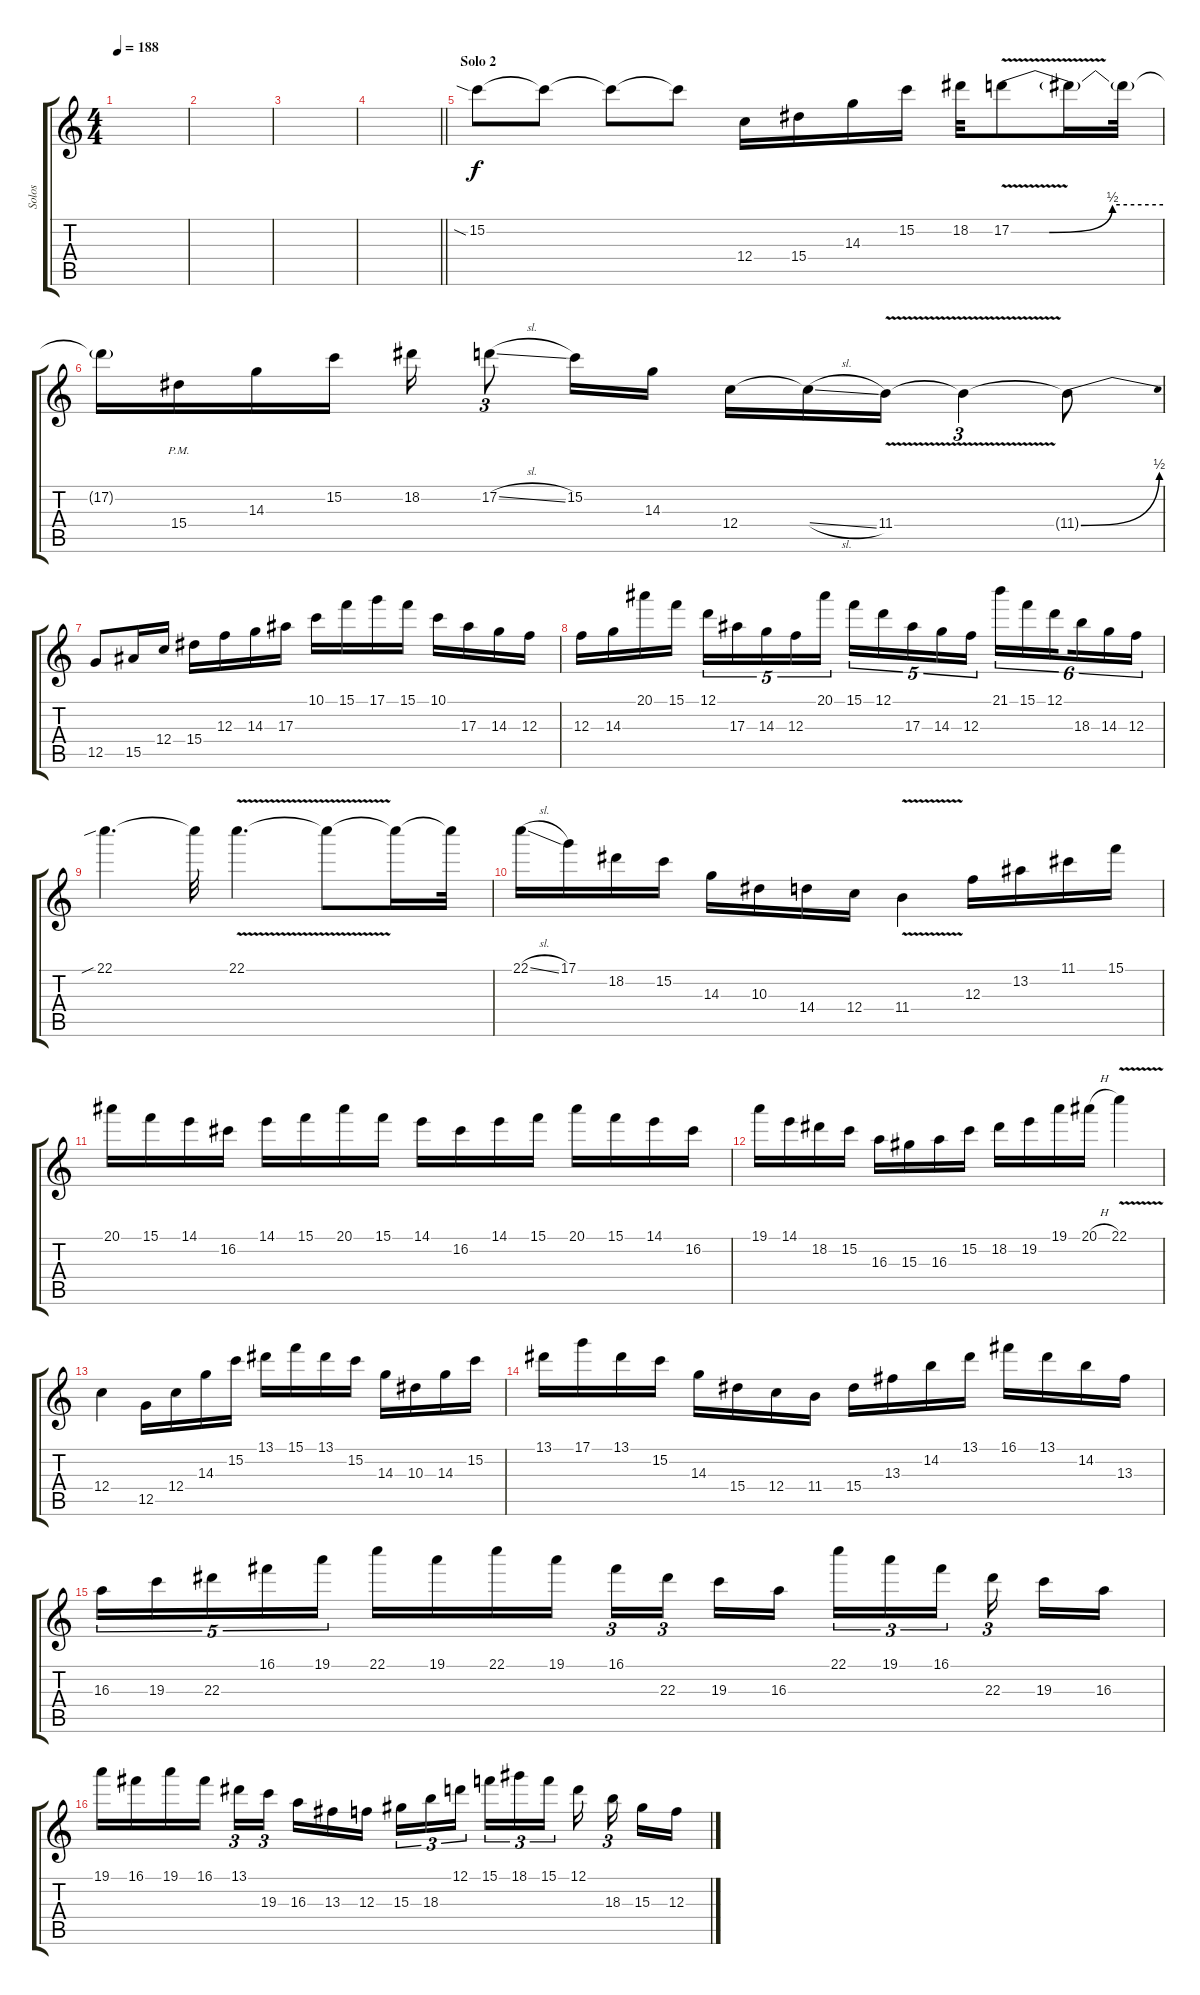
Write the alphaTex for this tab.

\track ("Solos" "Solos") {instrument distortionguitar}
\staff {score tabs}
\tuning (D4 A3 F3 C3 G2 C2) {hide}
\ts (4 4)
\tempo 188
\clef g2
\ks c
|
|
|
\barLineRight lightlight
|
\section ("" "Solo 2")
15.2{sia}.8 15.2{t}.8 15.2{t}.8 15.2{t}.8 12.4.16 15.4.16 14.3.16 15.2.16 18.2.32 17.2{be (custom 0 0 15 0 40 2 60 2) v}.8 17.2{t}.16 17.2{t}.32 |
17.2{t}.16 15.4{pm}.16 14.3.16 15.2.16 18.2.16 17.2{sl}.8{tu (3 2)} 15.2.16 14.3.16 12.4.16 12.4{sl t}.16 11.4{v}.16 11.4{t}.4{tu (3 2)} 11.4{be (bend 0 0 60 2) t}.8 |
12.5.8 15.5.16 12.4.16 15.4.16 12.3.16 14.3.16 17.3.16 10.1.16 15.1.16 17.1.16 15.1.16 10.1.16 17.3.16 14.3.16 12.3.16 |
12.3.16 14.3.16 20.1.16 15.1.16 12.1.16{tu (5 4)} 17.3.16{tu (5 4)} 14.3.16{tu (5 4)} 12.3.16{tu (5 4)} 20.1.16{tu (5 4)} 15.1.16{tu (5 4)} 12.1.16{tu (5 4)} 17.3.16{tu (5 4)} 14.3.16{tu (5 4)} 12.3.16{tu (5 4)} 21.1.16{tu (6 4)} 15.1.16{tu (6 4)} 12.1.16{tu (6 4) beam splitsecondary} 18.3.16{tu (6 4)} 14.3.16{tu (6 4)} 12.3.16{tu (6 4)} |
22.1{sib}.4{d} 22.1{t}.32 22.1{v}.4{d} 22.1{t}.8 22.1{t}.16 22.1{t}.32 |
22.1{sl}.16 17.1.16 18.2.16 15.2.16 14.3.16 10.3.16 14.4.16 12.4.16 11.4{v}.4 12.3.16 13.2.16 11.1.16 15.1.16 |
20.1.16 15.1.16 14.1.16 16.2.16 14.1.16 15.1.16 20.1.16 15.1.16 14.1.16 16.2.16 14.1.16 15.1.16 20.1.16 15.1.16 14.1.16 16.2.16 |
19.1.16 14.1.16 18.2.16 15.2.16 16.3.16 15.3.16 16.3.16 15.2.16 18.2.16 19.2.16 19.1.16 20.1{h}.16 22.1{v}.4 |
12.4.4 12.5.16 12.4.16 14.3.16 15.2.16 13.1.16 15.1.16 13.1.16 15.2.16 14.3.16 10.3.16 14.3.16 15.2.16 |
13.1.16 17.1.16 13.1.16 15.2.16 14.3.16 15.4.16 12.4.16 11.4.16 15.4.16 13.3.16 14.2.16 13.1.16 16.1.16 13.1.16 14.2.16 13.3.16 |
16.3.16{tu (5 4)} 19.3.16{tu (5 4)} 22.3.16{tu (5 4)} 16.1.16{tu (5 4)} 19.1.16{tu (5 4)} 22.1.16 19.1.16 22.1.16 19.1.16 16.1.16{tu (3 2)} 22.3.16{tu (3 2) beam splitsecondary} 19.3.16 16.3.16{beam splitsecondary} 22.1.16{tu (3 2)} 19.1.16{tu (3 2)} 16.1.16{tu (3 2) beam splitsecondary} 22.3.16{tu (3 2) beam splitsecondary} 19.3.16 16.3.16 |
19.1.16 16.1.16 19.1.16 16.1.16 13.1.16{tu (3 2)} 19.3.16{tu (3 2) beam splitsecondary} 16.3.16 13.3.16 12.3.16 15.3.16{tu (3 2)} 18.3.16{tu (3 2)} 12.1.16{tu (3 2) beam splitsecondary} 15.1.16{tu (3 2)} 18.1.16{tu (3 2)} 15.1.16{tu (3 2)} 12.1.16{beam splitsecondary} 18.3.16{tu (3 2) beam splitsecondary} 15.3.16 12.3.16
